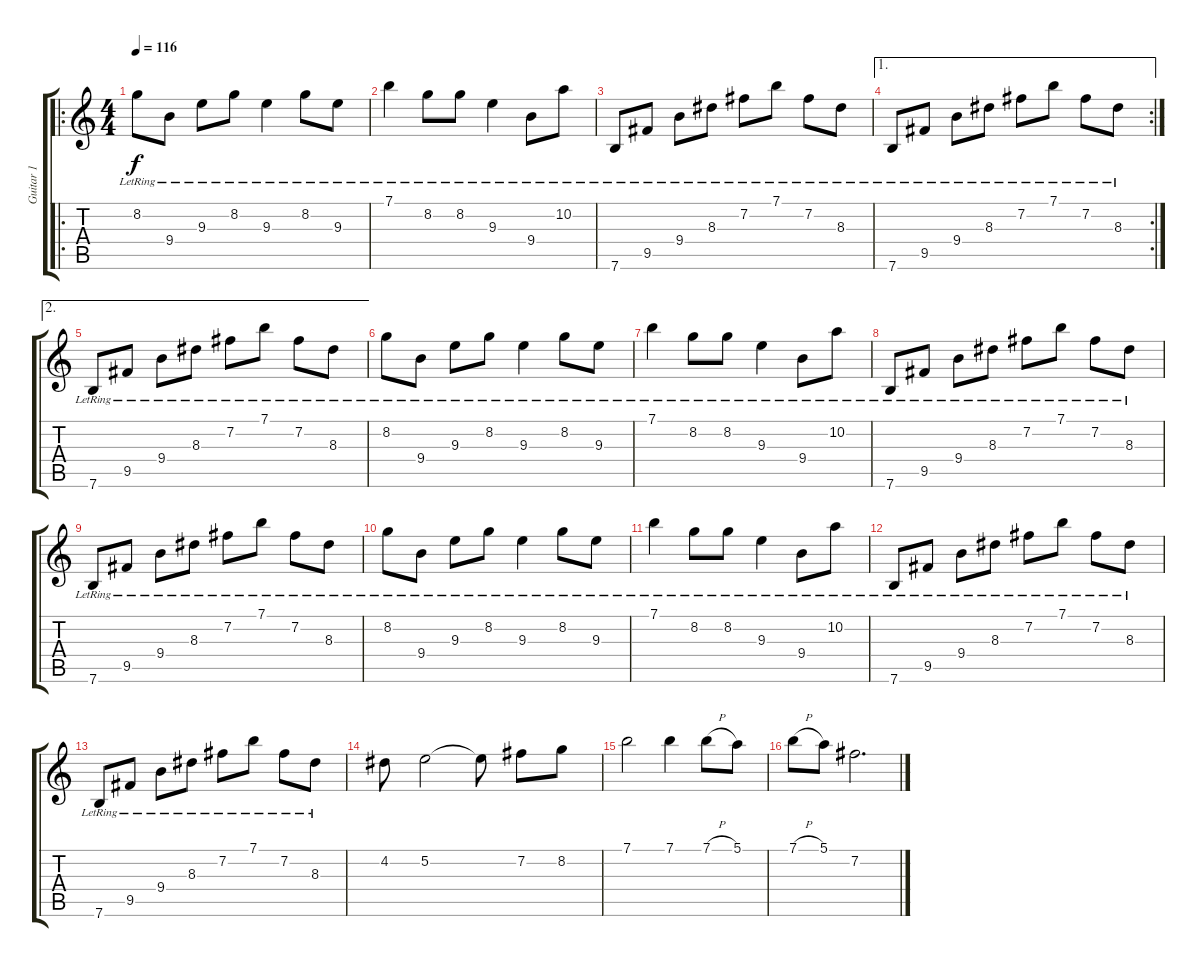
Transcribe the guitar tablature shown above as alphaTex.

\track ("Guitar 1" "Guitar 1") {instrument acousticguitarsteel}
\staff {score tabs}
\tuning (E4 B3 G3 D3 A2 E2) {hide}
\ro
\ts (4 4)
\tempo 116
\clef g2
\ks c
8.2{lr}.8{dy f volume 10 instrument acousticguitarsteel} 9.4{lr}.8 9.3{lr}.8 8.2{lr}.8 9.3{lr}.4 8.2{lr}.8 9.3{lr}.8 |
7.1{lr}.4 8.2{lr}.8 8.2{lr}.8 9.3{lr}.4 9.4{lr}.8 10.2{lr}.8 |
7.6{lr}.8 9.5{lr}.8 9.4{lr}.8 8.3{lr}.8 7.2{lr}.8 7.1{lr}.8 7.2{lr}.8 8.3{lr}.8 |
\ae 1
\rc 2
7.6{lr}.8 9.5{lr}.8 9.4{lr}.8 8.3{lr}.8 7.2{lr}.8 7.1{lr}.8 7.2{lr}.8 8.3{lr}.8 |
\ae 2
7.6{lr}.8 9.5{lr}.8 9.4{lr}.8 8.3{lr}.8 7.2{lr}.8 7.1{lr}.8 7.2{lr}.8 8.3{lr}.8 |
8.2{lr}.8{volume 10} 9.4{lr}.8 9.3{lr}.8 8.2{lr}.8 9.3{lr}.4 8.2{lr}.8 9.3{lr}.8 |
7.1{lr}.4 8.2{lr}.8 8.2{lr}.8 9.3{lr}.4 9.4{lr}.8 10.2{lr}.8 |
7.6{lr}.8 9.5{lr}.8 9.4{lr}.8 8.3{lr}.8 7.2{lr}.8 7.1{lr}.8 7.2{lr}.8 8.3{lr}.8 |
7.6{lr}.8 9.5{lr}.8 9.4{lr}.8 8.3{lr}.8 7.2{lr}.8 7.1{lr}.8 7.2{lr}.8 8.3{lr}.8 |
8.2{lr}.8{volume 10} 9.4{lr}.8 9.3{lr}.8 8.2{lr}.8 9.3{lr}.4 8.2{lr}.8 9.3{lr}.8 |
7.1{lr}.4 8.2{lr}.8 8.2{lr}.8 9.3{lr}.4 9.4{lr}.8 10.2{lr}.8 |
7.6{lr}.8 9.5{lr}.8 9.4{lr}.8 8.3{lr}.8 7.2{lr}.8 7.1{lr}.8 7.2{lr}.8 8.3{lr}.8 |
7.6{lr}.8 9.5{lr}.8 9.4{lr}.8 8.3{lr}.8 7.2{lr}.8 7.1{lr}.8 7.2{lr}.8 8.3{lr}.8 |
4.2.8{volume 16 instrument overdrivenguitar} 5.2.2 5.2{t}.8 7.2.8 8.2.8 |
7.1.2 7.1.4 7.1{h}.8 5.1.8 |
7.1{h}.8 5.1.8 7.2.2{d}
